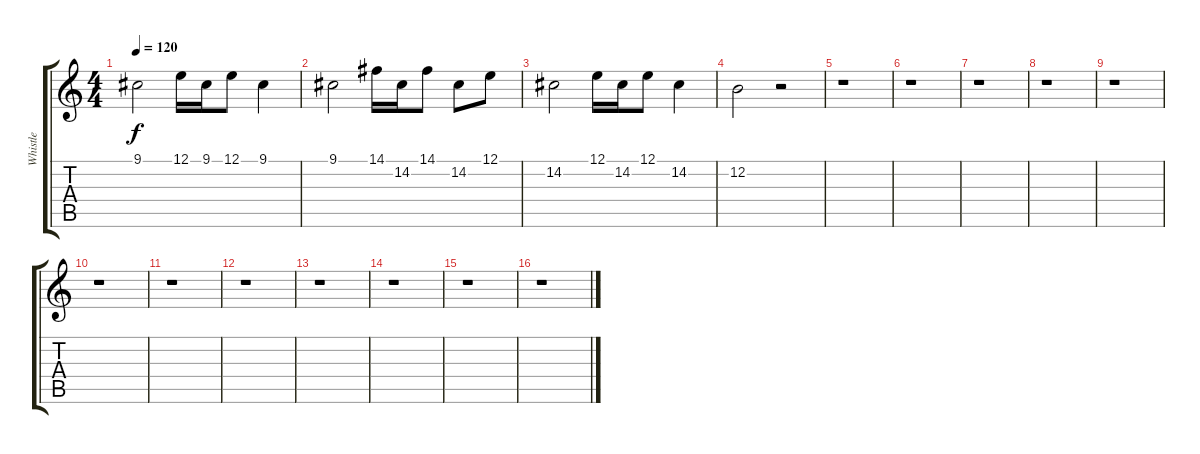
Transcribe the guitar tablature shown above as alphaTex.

\track ("Whistle" "Whistle") {instrument whistle}
\staff {score tabs}
\tuning (E4 B3 G3 D3 A2 E2) {hide}
\ts (4 4)
\tempo 120
\clef g2
\ks c
9.1.2{dy f} 12.1.16 9.1.16 12.1.8 9.1.4 |
9.1.2 14.1.16 14.2.16 14.1.8 14.2.8 12.1.8 |
14.2.2 12.1.16 14.2.16 12.1.8 14.2.4 |
12.2.2 r.2 |
r.1 |
r.1 |
r.1 |
r.1 |
r.1 |
r.1 |
r.1 |
r.1 |
r.1 |
r.1 |
r.1 |
r.1
